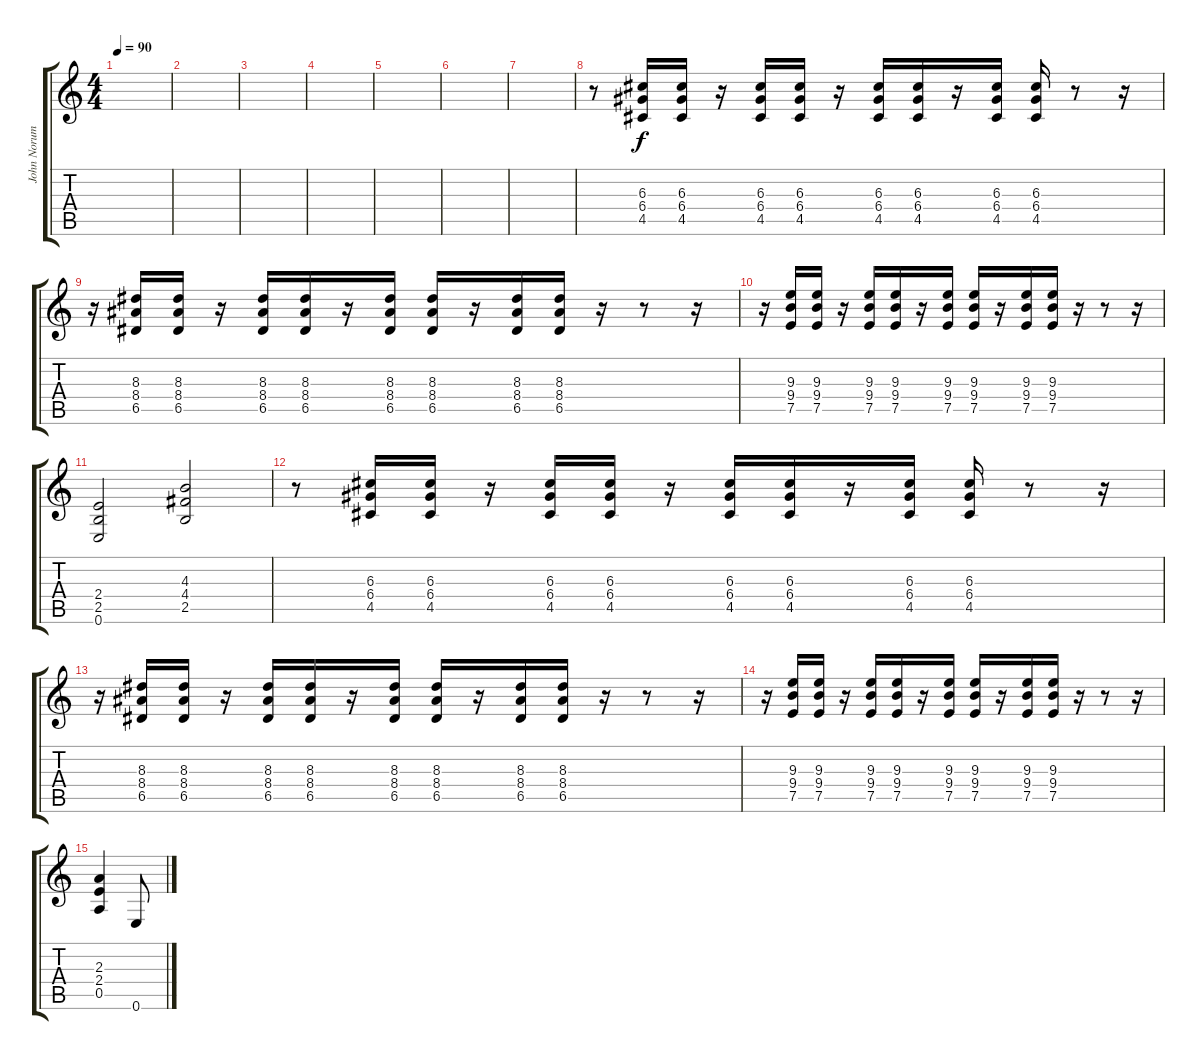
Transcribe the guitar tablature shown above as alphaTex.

\track ("John Norum" "John Norum") {instrument distortionguitar}
\staff {score tabs}
\tuning (E4 B3 G3 D3 A2 E2) {hide}
\ts (4 4)
\tempo 90
\clef g2
\ks c
|
|
|
|
|
|
|
r.8 (6.3 6.4 4.5).16 (6.3 6.4 4.5).16 r.16 (6.3 6.4 4.5).16 (6.3 6.4 4.5).16 r.16 (6.3 6.4 4.5).16 (6.3 6.4 4.5).16 r.16 (6.3 6.4 4.5).16 (6.3 6.4 4.5).16 r.8 r.16 |
r.16 (8.3 8.4 6.5).16 (8.3 8.4 6.5).16 r.16 (8.3 8.4 6.5).16 (8.3 8.4 6.5).16 r.16 (8.3 8.4 6.5).16 (8.3 8.4 6.5).16 r.16 (8.3 8.4 6.5).16 (8.3 8.4 6.5).16 r.16 r.8 r.16 |
r.16 (9.3 9.4 7.5).16 (9.3 9.4 7.5).16 r.16 (9.3 9.4 7.5).16 (9.3 9.4 7.5).16 r.16 (9.3 9.4 7.5).16 (9.3 9.4 7.5).16 r.16 (9.3 9.4 7.5).16 (9.3 9.4 7.5).16 r.16 r.8 r.16 |
(2.4 2.5 0.6).2 (4.3 4.4 2.5).2 |
r.8 (6.3 6.4 4.5).16 (6.3 6.4 4.5).16 r.16 (6.3 6.4 4.5).16 (6.3 6.4 4.5).16 r.16 (6.3 6.4 4.5).16 (6.3 6.4 4.5).16 r.16 (6.3 6.4 4.5).16 (6.3 6.4 4.5).16 r.8 r.16 |
r.16 (8.3 8.4 6.5).16 (8.3 8.4 6.5).16 r.16 (8.3 8.4 6.5).16 (8.3 8.4 6.5).16 r.16 (8.3 8.4 6.5).16 (8.3 8.4 6.5).16 r.16 (8.3 8.4 6.5).16 (8.3 8.4 6.5).16 r.16 r.8 r.16 |
r.16 (9.3 9.4 7.5).16 (9.3 9.4 7.5).16 r.16 (9.3 9.4 7.5).16 (9.3 9.4 7.5).16 r.16 (9.3 9.4 7.5).16 (9.3 9.4 7.5).16 r.16 (9.3 9.4 7.5).16 (9.3 9.4 7.5).16 r.16 r.8 r.16 |
(2.3 2.4 0.5).4 0.6.8
